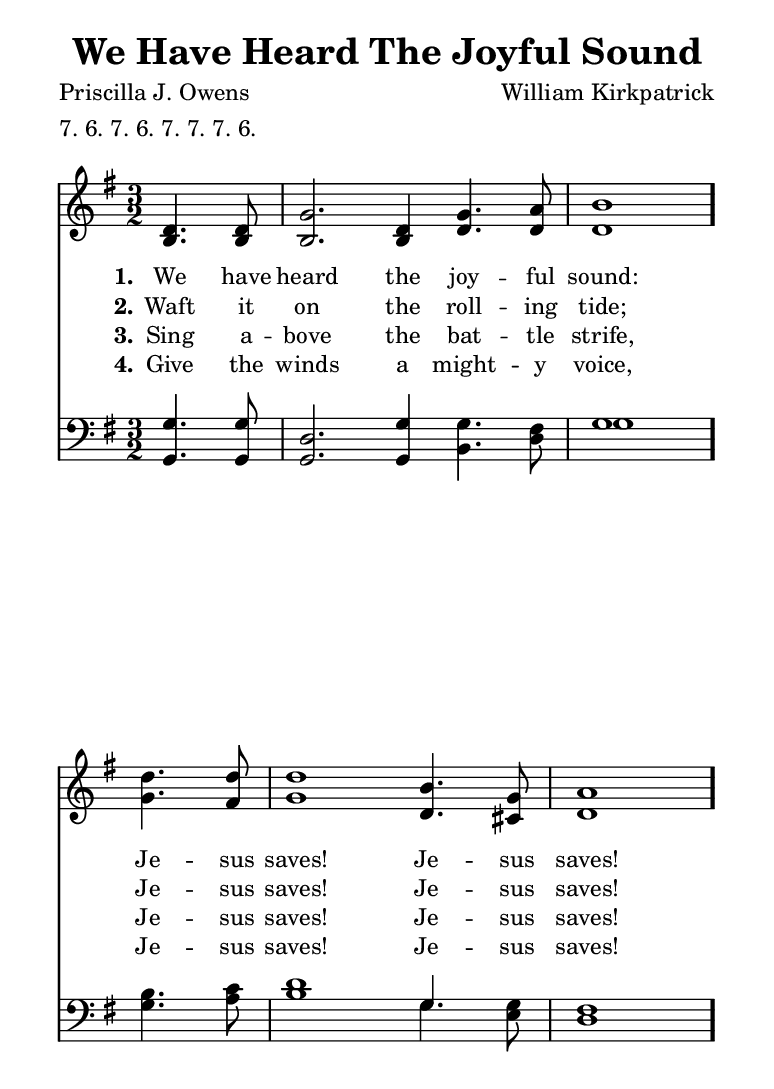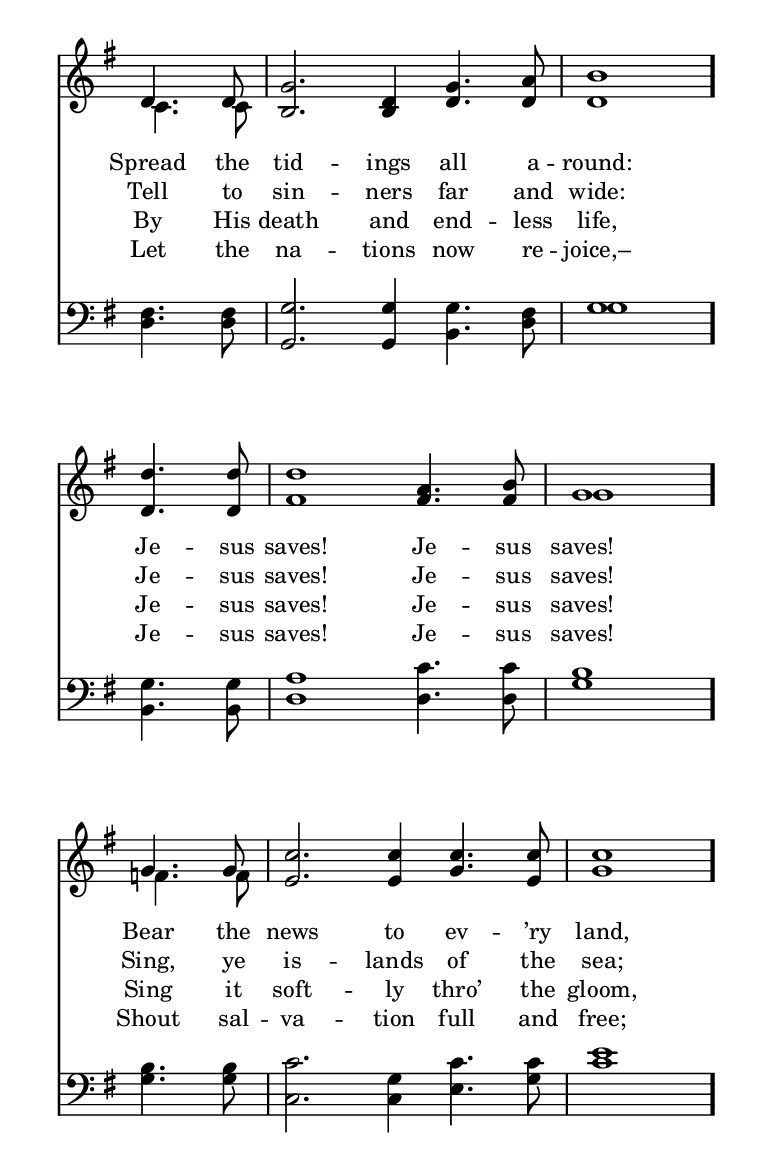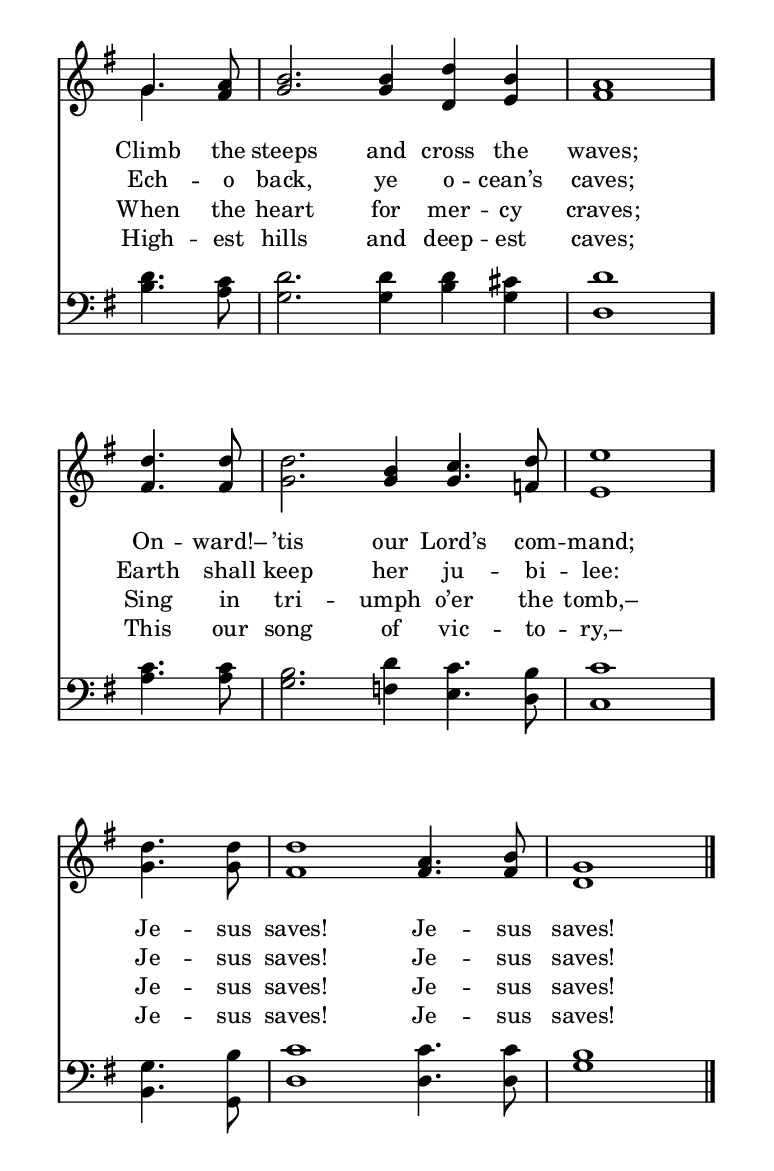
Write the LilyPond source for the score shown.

\include "common/global.ily"
\paper {
  \include "common/paper.ily"
}

\header{
  %gospel
  hymnnumber = "132"
  title = "We Have Heard The Joyful Sound"
  tunename = "Jesus Saves"
  meter = "7. 6. 7. 6. 7. 7. 7. 6."
  poet = "Priscilla J. Owens"
  composer = "William Kirkpatrick"
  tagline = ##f
}

% for fermata in MIDI
ta = { \tempo 2=80 }
tb = { \tempo 2=40 }

patternAA = { c4. c8 | c2. c4 c4. c8 | c1 }
patternAB = { c4. c8 | c2. c4 c4  c4 | c1 }

patternBA = { c4. c8 | c1 c4. c8 | c1 }

global = {
  \include "common/overrides.ily"
  \override Staff.TimeSignature.style = #'numbered
  \time 3/2
  \override Score.MetronomeMark.transparent = ##t % hide all fermata changes too
  \ta
  \key g \major
  \partial 2
  \autoBeamOff
}

notesSoprano = {
\global
\relative c' {

  \changePitch \patternAA { d d | g d g a | b }
  \changePitch \patternBA { d d | d b g | a }
  \changePitch \patternAA { d, d | g d g a | b }
  \changePitch \patternBA { d d | d a b | g }

  \changePitch \patternAA { g g | c c c c | c }
  \changePitch \patternAB { g a | b b d b | a }
  \changePitch \patternAA { d d | d b c d | e }
  \changePitch \patternBA { d d | d a b | g }

  \bar "|."

}
}

notesAlto = {
\global
\relative e' {

  \changePitch \patternAA { b b | b b d d | d }
  \changePitch \patternBA { g fis | g d cis | d }
  \changePitch \patternAA { c c | b b d d | d }
  \changePitch \patternBA { d d | fis fis fis | g }

  \changePitch \patternAA { f f | e e g e | g }
  \changePitch \patternAB { g fis | g g d e | fis }
  \changePitch \patternAA { fis fis | g g g f | e }
  \changePitch \patternBA { g g | fis fis fis | d }

}
}

notesTenor = {
\global
\relative a {

  \changePitch \patternAA { g g | d g g fis | g }
  \changePitch \patternBA { b c | d g, g | fis }
  \changePitch \patternAA { fis fis | g g g fis | g }
  \changePitch \patternBA { g g | a c c | b }

  \changePitch \patternAA { b b | c g c c | e }
  \changePitch \patternAB { d c | d d d cis | d }
  \changePitch \patternAA { c c | b d c b | c }
  \changePitch \patternBA { g b | c c c | b }

}
}

notesBass = {
\global
\relative f, {

  \changePitch \patternAA { g g | g g b d | g }
  \changePitch \patternBA { g a | b g e | d }
  \changePitch \patternAA { d d | g, g b d | g }
  \changePitch \patternBA { b, b | d d d | g }

  \changePitch \patternAA { g g | c, c e g | c }
  \changePitch \patternAB { b a | g g b g | d }
  \changePitch \patternAA { a' a | g f e d | c }
  \changePitch \patternBA { b g | d' d d | g }

}
}

wordsA = \lyricmode {
\set stanza = "1."

We have heard the joy -- ful sound: \bar "."
Je -- sus saves! Je -- sus saves! \bar "." \break
Spread the tid -- ings all a -- round: \bar "."
Je -- sus saves! Je -- sus saves! \bar "." \break
Bear the news to ev -- ’ry land, \bar "."
Climb the steeps and cross the waves; \bar "." \break
On -- ward!– ’tis our Lord’s com -- mand; \bar "."
Je -- sus saves! Je -- sus saves! \bar "." \break

}

wordsB = \lyricmode {
\set stanza = "2."

Waft it on the roll -- ing tide;
Je -- sus saves! Je -- sus saves!
Tell to sin -- ners far and wide:
Je -- sus saves! Je -- sus saves!
Sing, ye is -- lands of the sea;
Ech -- o back, ye o -- cean’s caves;
Earth shall keep her ju -- bi -- lee:
Je -- sus saves! Je -- sus saves!

}

wordsC = \lyricmode {
\set stanza = "3."

Sing a -- bove the bat -- tle strife,
Je -- sus saves! Je -- sus saves!
By His death and end -- less life,
Je -- sus saves! Je -- sus saves!
Sing it soft -- ly thro’ the gloom,
When the heart for mer -- cy craves;
Sing in tri -- umph o’er the tomb,–
Je -- sus saves! Je -- sus saves!

}

wordsD = \lyricmode {
\set stanza = "4."

Give the winds a might -- y voice,
Je -- sus saves! Je -- sus saves!
Let the na -- tions now re -- joice,–
Je -- sus saves! Je -- sus saves!
Shout sal -- va -- tion full and free;
High -- est hills and deep -- est caves;
This our song of vic -- to -- ry,–
Je -- sus saves! Je -- sus saves!

}

\score {
  \context ChoirStaff <<
    \context Staff = upper <<
      \set Staff.autoBeaming = ##f
      \set ChoirStaff.systemStartDelimiter = #'SystemStartBar
      \set ChoirStaff.printPartCombineTexts = ##f
      \partcombine #'(2 . 9) \notesSoprano \notesAlto
      \context NullVoice = sopranos { \voiceOne << \notesSoprano >> }
      \context NullVoice = altos { \voiceTwo << \notesAlto >> }
      \context Lyrics = one   \lyricsto sopranos \wordsA
      \context Lyrics = two   \lyricsto sopranos \wordsB
      \context Lyrics = three \lyricsto sopranos \wordsC
      \context Lyrics = four  \lyricsto sopranos \wordsD
    >>
    \context Staff = men <<
      \set Staff.autoBeaming = ##f
      \clef bass
      \set ChoirStaff.printPartCombineTexts = ##f
      \partcombine #'(2 . 9) \notesTenor \notesBass
      \context NullVoice = tenors { \voiceOne << \notesTenor >> }
      \context NullVoice = basses { \voiceTwo << \notesBass >> }
    >>
  >>
  \layout {
    \include "common/layout.ily"
  }
  \midi{
    \include "common/midi.ily"
  }
}

\version "2.19.49"  % necessary for upgrading to future LilyPond versions.

% vi:set et ts=2 sw=2 ai nocindent syntax=lilypond:
